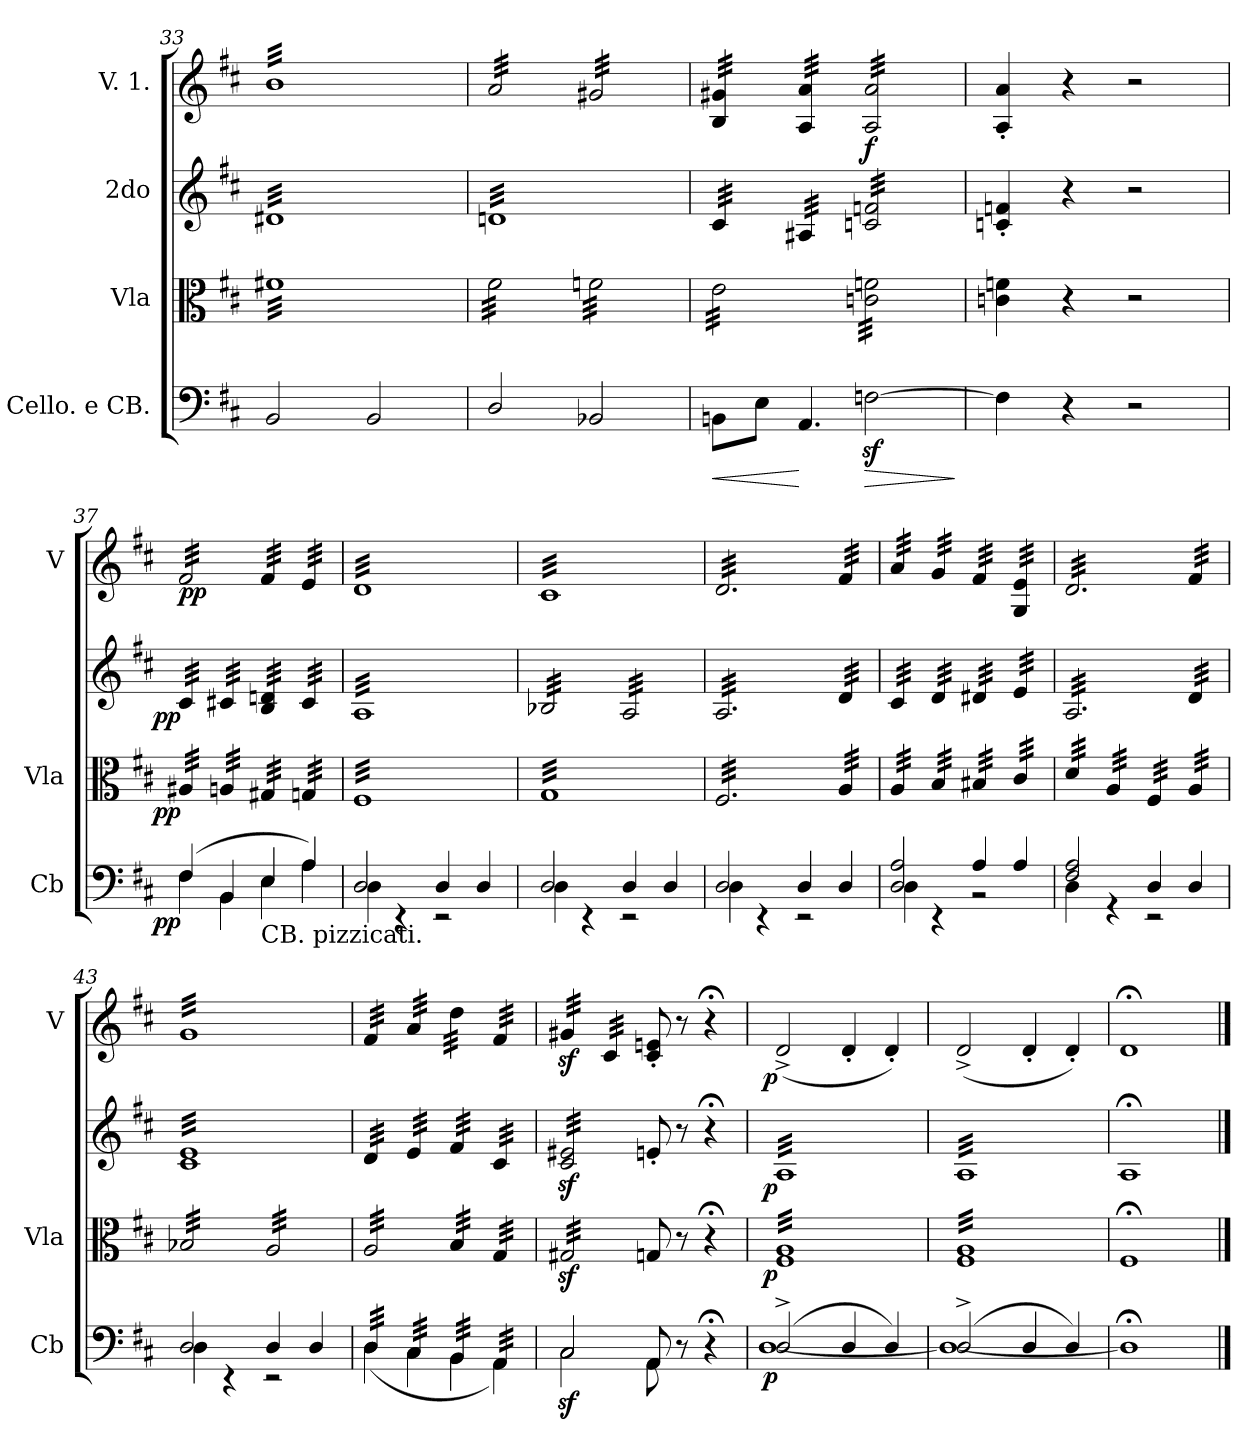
**kern	**dynam	**kern	**dynam	**kern	**dynam	**kern	**dynam
*part4	*part4	*part3	*part3	*part2	*part2	*part1	*part1
*staff4	*staff4	*staff3	*staff3	*staff2	*staff2	*staff1	*staff1
*I"Cello. e CB.	*	*I"Vla	*	*I"2do	*	*I"V. 1.	*
*I'Cb	*	*I'Vla	*	*	*	*I'V	*
*clefF4	*	*clefC3	*	*clefG2	*	*clefG2	*
*k[f#c#]	*	*k[f#c#]	*	*k[f#c#]	*	*k[f#c#]	*
=33	=33	=33	=33	=33	=33	=33	=33
*	*	*tremolo	*	*	*	*	*
*	*	*	*	*tremolo	*	*	*
*	*	*	*	*	*	*tremolo	*
2BB/	.	32f#X\LLL	.	32d#X/LLL	.	32b/LLL	.
.	.	32f#X\	.	32d#X/	.	32b/	.
.	.	32f#X\	.	32d#X/	.	32b/	.
.	.	32f#X\	.	32d#X/	.	32b/	.
.	.	32f#X\	.	32d#X/	.	32b/	.
.	.	32f#X\	.	32d#X/	.	32b/	.
.	.	32f#X\	.	32d#X/	.	32b/	.
.	.	32f#X\	.	32d#X/	.	32b/	.
.	.	32f#X\	.	32d#X/	.	32b/	.
.	.	32f#X\	.	32d#X/	.	32b/	.
.	.	32f#X\	.	32d#X/	.	32b/	.
.	.	32f#X\	.	32d#X/	.	32b/	.
.	.	32f#X\	.	32d#X/	.	32b/	.
.	.	32f#X\	.	32d#X/	.	32b/	.
.	.	32f#X\	.	32d#X/	.	32b/	.
.	.	32f#X\	.	32d#X/	.	32b/	.
2BB/	.	32f#X\	.	32d#X/	.	32b/	.
.	.	32f#X\	.	32d#X/	.	32b/	.
.	.	32f#X\	.	32d#X/	.	32b/	.
.	.	32f#X\	.	32d#X/	.	32b/	.
.	.	32f#X\	.	32d#X/	.	32b/	.
.	.	32f#X\	.	32d#X/	.	32b/	.
.	.	32f#X\	.	32d#X/	.	32b/	.
.	.	32f#X\	.	32d#X/	.	32b/	.
.	.	32f#X\	.	32d#X/	.	32b/	.
.	.	32f#X\	.	32d#X/	.	32b/	.
.	.	32f#X\	.	32d#X/	.	32b/	.
.	.	32f#X\	.	32d#X/	.	32b/	.
.	.	32f#X\	.	32d#X/	.	32b/	.
.	.	32f#X\	.	32d#X/	.	32b/	.
.	.	32f#X\	.	32d#X/	.	32b/	.
.	.	32f#X\JJJ	.	32d#X/JJJ	.	32b/JJJ	.
=34	=34	=34	=34	=34	=34	=34	=34
2D/	.	32f#\LLL	.	32dn/LLL	.	32a/LLL	.
.	.	32f#\	.	32dn/	.	32a/	.
.	.	32f#\	.	32dn/	.	32a/	.
.	.	32f#\	.	32dn/	.	32a/	.
.	.	32f#\	.	32dn/	.	32a/	.
.	.	32f#\	.	32dn/	.	32a/	.
.	.	32f#\	.	32dn/	.	32a/	.
.	.	32f#\	.	32dn/	.	32a/	.
.	.	32f#\	.	32dn/	.	32a/	.
.	.	32f#\	.	32dn/	.	32a/	.
.	.	32f#\	.	32dn/	.	32a/	.
.	.	32f#\	.	32dn/	.	32a/	.
.	.	32f#\	.	32dn/	.	32a/	.
.	.	32f#\	.	32dn/	.	32a/	.
.	.	32f#\	.	32dn/	.	32a/	.
.	.	32f#\JJJ	.	32dn/	.	32a/JJJ	.
2BB-X/	.	32fn\LLL	.	32dn/	.	32g#X/LLL	.
.	.	32fn\	.	32dn/	.	32g#X/	.
.	.	32fn\	.	32dn/	.	32g#X/	.
.	.	32fn\	.	32dn/	.	32g#X/	.
.	.	32fn\	.	32dn/	.	32g#X/	.
.	.	32fn\	.	32dn/	.	32g#X/	.
.	.	32fn\	.	32dn/	.	32g#X/	.
.	.	32fn\	.	32dn/	.	32g#X/	.
.	.	32fn\	.	32dn/	.	32g#X/	.
.	.	32fn\	.	32dn/	.	32g#X/	.
.	.	32fn\	.	32dn/	.	32g#X/	.
.	.	32fn\	.	32dn/	.	32g#X/	.
.	.	32fn\	.	32dn/	.	32g#X/	.
.	.	32fn\	.	32dn/	.	32g#X/	.
.	.	32fn\	.	32dn/	.	32g#X/	.
.	.	32fn\JJJ	.	32dn/JJJ	.	32g#X/JJJ	.
=35	=35	=35	=35	=35	=35	=35	=35
!	!LO:HP:b	!	!	!	!	!	!
8BBn\L	<	32e\LLL	.	32c#/LLL	.	32B/ 32g#X/LLL	.
.	.	32e\	.	32c#/	.	32B/ 32g#X/	.
.	.	32e\	.	32c#/	.	32B/ 32g#X/	.
.	.	32e\	.	32c#/	.	32B/ 32g#X/	.
8E\J	.	32e\	.	32c#/	.	32B/ 32g#X/	.
.	.	32e\	.	32c#/	.	32B/ 32g#X/	.
.	.	32e\	.	32c#/	.	32B/ 32g#X/	.
.	.	32e\	.	32c#/JJJ	.	32B/ 32g#X/JJJ	.
!LO:N:vis=4.	!	!	!	!	!	!	!
4AA/	[	32e\	.	32A#X/LLL	.	32A/ 32a/LLL	.
.	.	32e\	.	32A#X/	.	32A/ 32a/	.
.	.	32e\	.	32A#X/	.	32A/ 32a/	.
.	.	32e\	.	32A#X/	.	32A/ 32a/	.
.	.	32e\	.	32A#X/	.	32A/ 32a/	.
.	.	32e\	.	32A#X/	.	32A/ 32a/	.
.	.	32e\	.	32A#X/	.	32A/ 32a/	.
.	.	32e\JJJ	.	32A#X/JJJ	.	32A/ 32a/JJJ	.
!	!LO:HP:b	!	!	!	!	!	!
[2Fnz\	>	32cn\ 32fn\LLL	.	32cn/ 32fn/LLL	.	32A/ 32a/LLL	f
.	.	32cn\ 32fn\	.	32cn/ 32fn/	.	32A/ 32a/	.
.	.	32cn\ 32fn\	.	32cn/ 32fn/	.	32A/ 32a/	.
.	.	32cn\ 32fn\	.	32cn/ 32fn/	.	32A/ 32a/	.
.	.	32cn\ 32fn\	.	32cn/ 32fn/	.	32A/ 32a/	.
.	.	32cn\ 32fn\	.	32cn/ 32fn/	.	32A/ 32a/	.
.	.	32cn\ 32fn\	.	32cn/ 32fn/	.	32A/ 32a/	.
.	.	32cn\ 32fn\	.	32cn/ 32fn/	.	32A/ 32a/	.
.	.	32cn\ 32fn\	.	32cn/ 32fn/	.	32A/ 32a/	.
.	.	32cn\ 32fn\	.	32cn/ 32fn/	.	32A/ 32a/	.
.	.	32cn\ 32fn\	.	32cn/ 32fn/	.	32A/ 32a/	.
.	.	32cn\ 32fn\	.	32cn/ 32fn/	.	32A/ 32a/	.
.	.	32cn\ 32fn\	.	32cn/ 32fn/	.	32A/ 32a/	.
.	.	32cn\ 32fn\	.	32cn/ 32fn/	.	32A/ 32a/	.
.	.	32cn\ 32fn\	.	32cn/ 32fn/	.	32A/ 32a/	.
.	.	32cn\ 32fn\JJJ	.	32cn/ 32fn/JJJ	.	32A/ 32a/JJJ	.
*	*	*	*	*	*	*Xtremolo	*
*	*	*	*	*Xtremolo	*	*	*
*	*	*Xtremolo	*	*	*	*	*
.	]	.	.	.	.	.	.
=36	=36	=36	=36	=36	=36	=36	=36
4F\]	.	4cn\ 4fn\	.	4cn'/ 4fn'/	.	4A'/ 4a'/	.
4r	.	4r	.	4r	.	4r	.
2r	.	2r	.	2r	.	2r	.
=37	=37	=37	=37	=37	=37	=37	=37
*^	*	*	*	*	*	*	*
!	!	!LO:DY:rj	!	!LO:DY:rj	!	!LO:DY:rj	!	!
*	*	*	*tremolo	*	*	*	*	*
*	*	*	*	*	*tremolo	*	*	*
*	*	*	*	*	*	*	*tremolo	*
(4F#/	4F#\	pp	32A#X/LLL	pp	32c#/LLL	pp	32f#/LLL	pp
.	.	.	32A#X/	.	32c#/	.	32f#/	.
.	.	.	32A#X/	.	32c#/	.	32f#/	.
.	.	.	32A#X/	.	32c#/	.	32f#/	.
.	.	.	32A#X/	.	32c#/	.	32f#/	.
.	.	.	32A#X/	.	32c#/	.	32f#/	.
.	.	.	32A#X/	.	32c#/	.	32f#/	.
.	.	.	32A#X/JJJ	.	32c#/JJJ	.	32f#/	.
4BB/	4BB\	.	32An/LLL	.	32c#X/LLL	.	32f#/	.
.	.	.	32An/	.	32c#X/	.	32f#/	.
.	.	.	32An/	.	32c#X/	.	32f#/	.
.	.	.	32An/	.	32c#X/	.	32f#/	.
.	.	.	32An/	.	32c#X/	.	32f#/	.
.	.	.	32An/	.	32c#X/	.	32f#/	.
.	.	.	32An/	.	32c#X/	.	32f#/	.
.	.	.	32An/JJJ	.	32c#X/JJJ	.	32f#/JJJ	.
!LO:TX:b:t=CB. pizzicati.	!	!	!	!	!	!	!	!
4E/	4E\	.	32G#X/LLL	.	32B/ 32dn/LLL	.	32f#/LLL	.
.	.	.	32G#X/	.	32B/ 32dn/	.	32f#/	.
.	.	.	32G#X/	.	32B/ 32dn/	.	32f#/	.
.	.	.	32G#X/	.	32B/ 32dn/	.	32f#/	.
.	.	.	32G#X/	.	32B/ 32dn/	.	32f#/	.
.	.	.	32G#X/	.	32B/ 32dn/	.	32f#/	.
.	.	.	32G#X/	.	32B/ 32dn/	.	32f#/	.
.	.	.	32G#X/JJJ	.	32B/ 32dn/JJJ	.	32f#/JJJ	.
4A/)	4A\	.	32Gn/LLL	.	32c#/LLL	.	32e/LLL	.
.	.	.	32Gn/	.	32c#/	.	32e/	.
.	.	.	32Gn/	.	32c#/	.	32e/	.
.	.	.	32Gn/	.	32c#/	.	32e/	.
.	.	.	32Gn/	.	32c#/	.	32e/	.
.	.	.	32Gn/	.	32c#/	.	32e/	.
.	.	.	32Gn/	.	32c#/	.	32e/	.
.	.	.	32Gn/JJJ	.	32c#/JJJ	.	32e/JJJ	.
=38	=38	=38	=38	=38	=38	=38	=38	=38
2D/	4D\	.	32F#/LLL	.	32A/LLL	.	32d/LLL	.
.	.	.	32F#/	.	32A/	.	32d/	.
.	.	.	32F#/	.	32A/	.	32d/	.
.	.	.	32F#/	.	32A/	.	32d/	.
.	.	.	32F#/	.	32A/	.	32d/	.
.	.	.	32F#/	.	32A/	.	32d/	.
.	.	.	32F#/	.	32A/	.	32d/	.
.	.	.	32F#/	.	32A/	.	32d/	.
.	4r	.	32F#/	.	32A/	.	32d/	.
.	.	.	32F#/	.	32A/	.	32d/	.
.	.	.	32F#/	.	32A/	.	32d/	.
.	.	.	32F#/	.	32A/	.	32d/	.
.	.	.	32F#/	.	32A/	.	32d/	.
.	.	.	32F#/	.	32A/	.	32d/	.
.	.	.	32F#/	.	32A/	.	32d/	.
.	.	.	32F#/	.	32A/	.	32d/	.
4D/	2r	.	32F#/	.	32A/	.	32d/	.
.	.	.	32F#/	.	32A/	.	32d/	.
.	.	.	32F#/	.	32A/	.	32d/	.
.	.	.	32F#/	.	32A/	.	32d/	.
.	.	.	32F#/	.	32A/	.	32d/	.
.	.	.	32F#/	.	32A/	.	32d/	.
.	.	.	32F#/	.	32A/	.	32d/	.
.	.	.	32F#/	.	32A/	.	32d/	.
4D/	.	.	32F#/	.	32A/	.	32d/	.
.	.	.	32F#/	.	32A/	.	32d/	.
.	.	.	32F#/	.	32A/	.	32d/	.
.	.	.	32F#/	.	32A/	.	32d/	.
.	.	.	32F#/	.	32A/	.	32d/	.
.	.	.	32F#/	.	32A/	.	32d/	.
.	.	.	32F#/	.	32A/	.	32d/	.
.	.	.	32F#/JJJ	.	32A/JJJ	.	32d/JJJ	.
=39	=39	=39	=39	=39	=39	=39	=39	=39
2D/	4D\	.	32G/LLL	.	32B-X/LLL	.	32c#/LLL	.
.	.	.	32G/	.	32B-X/	.	32c#/	.
.	.	.	32G/	.	32B-X/	.	32c#/	.
.	.	.	32G/	.	32B-X/	.	32c#/	.
.	.	.	32G/	.	32B-X/	.	32c#/	.
.	.	.	32G/	.	32B-X/	.	32c#/	.
.	.	.	32G/	.	32B-X/	.	32c#/	.
.	.	.	32G/	.	32B-X/	.	32c#/	.
.	4r	.	32G/	.	32B-X/	.	32c#/	.
.	.	.	32G/	.	32B-X/	.	32c#/	.
.	.	.	32G/	.	32B-X/	.	32c#/	.
.	.	.	32G/	.	32B-X/	.	32c#/	.
.	.	.	32G/	.	32B-X/	.	32c#/	.
.	.	.	32G/	.	32B-X/	.	32c#/	.
.	.	.	32G/	.	32B-X/	.	32c#/	.
.	.	.	32G/	.	32B-X/JJJ	.	32c#/	.
4D/	2r	.	32G/	.	32A/LLL	.	32c#/	.
.	.	.	32G/	.	32A/	.	32c#/	.
.	.	.	32G/	.	32A/	.	32c#/	.
.	.	.	32G/	.	32A/	.	32c#/	.
.	.	.	32G/	.	32A/	.	32c#/	.
.	.	.	32G/	.	32A/	.	32c#/	.
.	.	.	32G/	.	32A/	.	32c#/	.
.	.	.	32G/	.	32A/	.	32c#/	.
4D/	.	.	32G/	.	32A/	.	32c#/	.
.	.	.	32G/	.	32A/	.	32c#/	.
.	.	.	32G/	.	32A/	.	32c#/	.
.	.	.	32G/	.	32A/	.	32c#/	.
.	.	.	32G/	.	32A/	.	32c#/	.
.	.	.	32G/	.	32A/	.	32c#/	.
.	.	.	32G/	.	32A/	.	32c#/	.
.	.	.	32G/JJJ	.	32A/JJJ	.	32c#/JJJ	.
=40	=40	=40	=40	=40	=40	=40	=40	=40
2D/	4D\	.	32F#/LLL	.	32A/LLL	.	32d/LLL	.
.	.	.	32F#/	.	32A/	.	32d/	.
.	.	.	32F#/	.	32A/	.	32d/	.
.	.	.	32F#/	.	32A/	.	32d/	.
.	.	.	32F#/	.	32A/	.	32d/	.
.	.	.	32F#/	.	32A/	.	32d/	.
.	.	.	32F#/	.	32A/	.	32d/	.
.	.	.	32F#/	.	32A/	.	32d/	.
.	4r	.	32F#/	.	32A/	.	32d/	.
.	.	.	32F#/	.	32A/	.	32d/	.
.	.	.	32F#/	.	32A/	.	32d/	.
.	.	.	32F#/	.	32A/	.	32d/	.
.	.	.	32F#/	.	32A/	.	32d/	.
.	.	.	32F#/	.	32A/	.	32d/	.
.	.	.	32F#/	.	32A/	.	32d/	.
.	.	.	32F#/	.	32A/	.	32d/	.
4D/	2r	.	32F#/	.	32A/	.	32d/	.
.	.	.	32F#/	.	32A/	.	32d/	.
.	.	.	32F#/	.	32A/	.	32d/	.
.	.	.	32F#/	.	32A/	.	32d/	.
.	.	.	32F#/	.	32A/	.	32d/	.
.	.	.	32F#/	.	32A/	.	32d/	.
.	.	.	32F#/	.	32A/	.	32d/	.
.	.	.	32F#/JJJ	.	32A/JJJ	.	32d/JJJ	.
4D/	.	.	32A/LLL	.	32d/LLL	.	32f#/LLL	.
.	.	.	32A/	.	32d/	.	32f#/	.
.	.	.	32A/	.	32d/	.	32f#/	.
.	.	.	32A/	.	32d/	.	32f#/	.
.	.	.	32A/	.	32d/	.	32f#/	.
.	.	.	32A/	.	32d/	.	32f#/	.
.	.	.	32A/	.	32d/	.	32f#/	.
.	.	.	32A/JJJ	.	32d/JJJ	.	32f#/JJJ	.
=41	=41	=41	=41	=41	=41	=41	=41	=41
2D/ 2A/	4D\	.	32A/LLL	.	32c#/LLL	.	32a/LLL	.
.	.	.	32A/	.	32c#/	.	32a/	.
.	.	.	32A/	.	32c#/	.	32a/	.
.	.	.	32A/	.	32c#/	.	32a/	.
.	.	.	32A/	.	32c#/	.	32a/	.
.	.	.	32A/	.	32c#/	.	32a/	.
.	.	.	32A/	.	32c#/	.	32a/	.
.	.	.	32A/JJJ	.	32c#/JJJ	.	32a/JJJ	.
.	4r	.	32B/LLL	.	32d/LLL	.	32g/LLL	.
.	.	.	32B/	.	32d/	.	32g/	.
.	.	.	32B/	.	32d/	.	32g/	.
.	.	.	32B/	.	32d/	.	32g/	.
.	.	.	32B/	.	32d/	.	32g/	.
.	.	.	32B/	.	32d/	.	32g/	.
.	.	.	32B/	.	32d/	.	32g/	.
.	.	.	32B/JJJ	.	32d/JJJ	.	32g/JJJ	.
4A/	2r	.	32B#X/LLL	.	32d#X/LLL	.	32f#/LLL	.
.	.	.	32B#X/	.	32d#X/	.	32f#/	.
.	.	.	32B#X/	.	32d#X/	.	32f#/	.
.	.	.	32B#X/	.	32d#X/	.	32f#/	.
.	.	.	32B#X/	.	32d#X/	.	32f#/	.
.	.	.	32B#X/	.	32d#X/	.	32f#/	.
.	.	.	32B#X/	.	32d#X/	.	32f#/	.
.	.	.	32B#X/JJJ	.	32d#X/JJJ	.	32f#/JJJ	.
4A/	.	.	32c#/LLL	.	32e/LLL	.	32G/ 32e/LLL	.
.	.	.	32c#/	.	32e/	.	32G/ 32e/	.
.	.	.	32c#/	.	32e/	.	32G/ 32e/	.
.	.	.	32c#/	.	32e/	.	32G/ 32e/	.
.	.	.	32c#/	.	32e/	.	32G/ 32e/	.
.	.	.	32c#/	.	32e/	.	32G/ 32e/	.
.	.	.	32c#/	.	32e/	.	32G/ 32e/	.
.	.	.	32c#/JJJ	.	32e/JJJ	.	32G/ 32e/JJJ	.
=42	=42	=42	=42	=42	=42	=42	=42	=42
2F#/ 2A/	4D\	.	32d/LLL	.	32A/LLL	.	32d/LLL	.
.	.	.	32d/	.	32A/	.	32d/	.
.	.	.	32d/	.	32A/	.	32d/	.
.	.	.	32d/	.	32A/	.	32d/	.
.	.	.	32d/	.	32A/	.	32d/	.
.	.	.	32d/	.	32A/	.	32d/	.
.	.	.	32d/	.	32A/	.	32d/	.
.	.	.	32d/JJJ	.	32A/	.	32d/	.
.	4r	.	32A/LLL	.	32A/	.	32d/	.
.	.	.	32A/	.	32A/	.	32d/	.
.	.	.	32A/	.	32A/	.	32d/	.
.	.	.	32A/	.	32A/	.	32d/	.
.	.	.	32A/	.	32A/	.	32d/	.
.	.	.	32A/	.	32A/	.	32d/	.
.	.	.	32A/	.	32A/	.	32d/	.
.	.	.	32A/JJJ	.	32A/	.	32d/	.
4D/	2r	.	32F#/LLL	.	32A/	.	32d/	.
.	.	.	32F#/	.	32A/	.	32d/	.
.	.	.	32F#/	.	32A/	.	32d/	.
.	.	.	32F#/	.	32A/	.	32d/	.
.	.	.	32F#/	.	32A/	.	32d/	.
.	.	.	32F#/	.	32A/	.	32d/	.
.	.	.	32F#/	.	32A/	.	32d/	.
.	.	.	32F#/JJJ	.	32A/JJJ	.	32d/JJJ	.
4D/	.	.	32A/LLL	.	32d/LLL	.	32f#/LLL	.
.	.	.	32A/	.	32d/	.	32f#/	.
.	.	.	32A/	.	32d/	.	32f#/	.
.	.	.	32A/	.	32d/	.	32f#/	.
.	.	.	32A/	.	32d/	.	32f#/	.
.	.	.	32A/	.	32d/	.	32f#/	.
.	.	.	32A/	.	32d/	.	32f#/	.
.	.	.	32A/JJJ	.	32d/JJJ	.	32f#/JJJ	.
=43	=43	=43	=43	=43	=43	=43	=43	=43
2D/	4D\	.	32B-X/LLL	.	32c#/ 32e/LLL	.	32g/LLL	.
.	.	.	32B-X/	.	32c#/ 32e/	.	32g/	.
.	.	.	32B-X/	.	32c#/ 32e/	.	32g/	.
.	.	.	32B-X/	.	32c#/ 32e/	.	32g/	.
.	.	.	32B-X/	.	32c#/ 32e/	.	32g/	.
.	.	.	32B-X/	.	32c#/ 32e/	.	32g/	.
.	.	.	32B-X/	.	32c#/ 32e/	.	32g/	.
.	.	.	32B-X/	.	32c#/ 32e/	.	32g/	.
.	4r	.	32B-X/	.	32c#/ 32e/	.	32g/	.
.	.	.	32B-X/	.	32c#/ 32e/	.	32g/	.
.	.	.	32B-X/	.	32c#/ 32e/	.	32g/	.
.	.	.	32B-X/	.	32c#/ 32e/	.	32g/	.
.	.	.	32B-X/	.	32c#/ 32e/	.	32g/	.
.	.	.	32B-X/	.	32c#/ 32e/	.	32g/	.
.	.	.	32B-X/	.	32c#/ 32e/	.	32g/	.
.	.	.	32B-X/JJJ	.	32c#/ 32e/	.	32g/	.
4D/	2r	.	32A/LLL	.	32c#/ 32e/	.	32g/	.
.	.	.	32A/	.	32c#/ 32e/	.	32g/	.
.	.	.	32A/	.	32c#/ 32e/	.	32g/	.
.	.	.	32A/	.	32c#/ 32e/	.	32g/	.
.	.	.	32A/	.	32c#/ 32e/	.	32g/	.
.	.	.	32A/	.	32c#/ 32e/	.	32g/	.
.	.	.	32A/	.	32c#/ 32e/	.	32g/	.
.	.	.	32A/	.	32c#/ 32e/	.	32g/	.
4D/	.	.	32A/	.	32c#/ 32e/	.	32g/	.
.	.	.	32A/	.	32c#/ 32e/	.	32g/	.
.	.	.	32A/	.	32c#/ 32e/	.	32g/	.
.	.	.	32A/	.	32c#/ 32e/	.	32g/	.
.	.	.	32A/	.	32c#/ 32e/	.	32g/	.
.	.	.	32A/	.	32c#/ 32e/	.	32g/	.
.	.	.	32A/	.	32c#/ 32e/	.	32g/	.
.	.	.	32A/JJJ	.	32c#/ 32e/JJJ	.	32g/JJJ	.
=44	=44	=44	=44	=44	=44	=44	=44	=44
!LO:TX:b:t=arco.	!	!	!	!	!	!	!	!
*tremolo	*	*	*	*	*	*	*	*
32D/LLL	(4D\	.	32A/LLL	.	32d/LLL	.	32f#/LLL	.
32D/	.	.	32A/	.	32d/	.	32f#/	.
32D/	.	.	32A/	.	32d/	.	32f#/	.
32D/	.	.	32A/	.	32d/	.	32f#/	.
32D/	.	.	32A/	.	32d/	.	32f#/	.
32D/	.	.	32A/	.	32d/	.	32f#/	.
32D/	.	.	32A/	.	32d/	.	32f#/	.
32D/JJJ	.	.	32A/	.	32d/JJJ	.	32f#/JJJ	.
32C#/LLL	4C#\	.	32A/	.	32e/LLL	.	32a/LLL	.
32C#/	.	.	32A/	.	32e/	.	32a/	.
32C#/	.	.	32A/	.	32e/	.	32a/	.
32C#/	.	.	32A/	.	32e/	.	32a/	.
32C#/	.	.	32A/	.	32e/	.	32a/	.
32C#/	.	.	32A/	.	32e/	.	32a/	.
32C#/	.	.	32A/	.	32e/	.	32a/	.
32C#/JJJ	.	.	32A/JJJ	.	32e/JJJ	.	32a/JJJ	.
32BB/LLL	4BB\	.	32B/LLL	.	32f#/LLL	.	32dd\LLL	.
32BB/	.	.	32B/	.	32f#/	.	32dd\	.
32BB/	.	.	32B/	.	32f#/	.	32dd\	.
32BB/	.	.	32B/	.	32f#/	.	32dd\	.
32BB/	.	.	32B/	.	32f#/	.	32dd\	.
32BB/	.	.	32B/	.	32f#/	.	32dd\	.
32BB/	.	.	32B/	.	32f#/	.	32dd\	.
32BB/JJJ	.	.	32B/JJJ	.	32f#/JJJ	.	32dd\JJJ	.
32AA/LLL	4AA\)	.	32G/LLL	.	32c#/LLL	.	32f#/LLL	.
32AA/	.	.	32G/	.	32c#/	.	32f#/	.
32AA/	.	.	32G/	.	32c#/	.	32f#/	.
32AA/	.	.	32G/	.	32c#/	.	32f#/	.
32AA/	.	.	32G/	.	32c#/	.	32f#/	.
32AA/	.	.	32G/	.	32c#/	.	32f#/	.
32AA/	.	.	32G/	.	32c#/	.	32f#/	.
32AA/JJJ	.	.	32G/JJJ	.	32c#/JJJ	.	32f#/JJJ	.
*Xtremolo	*	*	*	*	*	*	*	*
=45	=45	=45	=45	=45	=45	=45	=45	=45
2C#/	2C#z\	.	32G#Xz/LLL	.	32c#z/ 32e#Xz/LLL	.	32g#Xz/LLL	.
.	.	.	32G#Xz/	.	32c#z/ 32e#Xz/	.	32g#Xz/	.
.	.	.	32G#Xz/	.	32c#z/ 32e#Xz/	.	32g#Xz/	.
.	.	.	32G#Xz/	.	32c#z/ 32e#Xz/	.	32g#Xz/	.
.	.	.	32G#Xz/	.	32c#z/ 32e#Xz/	.	32g#Xz/	.
.	.	.	32G#Xz/	.	32c#z/ 32e#Xz/	.	32g#Xz/	.
.	.	.	32G#Xz/	.	32c#z/ 32e#Xz/	.	32g#Xz/	.
.	.	.	32G#Xz/	.	32c#z/ 32e#Xz/	.	32g#Xz/JJJ	.
.	.	.	32G#Xz/	.	32c#z/ 32e#Xz/	.	32c#/LLL	.
.	.	.	32G#Xz/	.	32c#z/ 32e#Xz/	.	32c#/	.
.	.	.	32G#Xz/	.	32c#z/ 32e#Xz/	.	32c#/	.
.	.	.	32G#Xz/	.	32c#z/ 32e#Xz/	.	32c#/	.
.	.	.	32G#Xz/	.	32c#z/ 32e#Xz/	.	32c#/	.
.	.	.	32G#Xz/	.	32c#z/ 32e#Xz/	.	32c#/	.
.	.	.	32G#Xz/	.	32c#z/ 32e#Xz/	.	32c#/	.
.	.	.	32G#Xz/JJJ	.	32c#z/ 32e#Xz/JJJ	.	32c#/JJJ	.
*	*	*	*	*	*	*	*Xtremolo	*
*	*	*	*	*	*Xtremolo	*	*	*
*	*	*	*Xtremolo	*	*	*	*	*
8AA/	8AA\	.	8Gn/	.	8en'/	.	8c#'/ 8en'/	.
8r	8ryy	.	8r	.	8r	.	8r	.
4r;<	4ryy	.	4r;<	.	4r;<	.	4r;<	.
=46	=46	=46	=46	=46	=46	=46	=46	=46
!	!	!LO:DY:rj	!	!LO:DY:rj	!	!LO:DY:rj	!	!LO:DY:rj
*	*	*	*tremolo	*	*	*	*	*
*	*	*	*	*	*tremolo	*	*	*
(2D^</	[1D	p	32F#/ 32A/LLL	p	32A/LLL	p	(2d^/	p
.	.	.	32F#/ 32A/	.	32A/	.	.	.
.	.	.	32F#/ 32A/	.	32A/	.	.	.
.	.	.	32F#/ 32A/	.	32A/	.	.	.
.	.	.	32F#/ 32A/	.	32A/	.	.	.
.	.	.	32F#/ 32A/	.	32A/	.	.	.
.	.	.	32F#/ 32A/	.	32A/	.	.	.
.	.	.	32F#/ 32A/	.	32A/	.	.	.
.	.	.	32F#/ 32A/	.	32A/	.	.	.
.	.	.	32F#/ 32A/	.	32A/	.	.	.
.	.	.	32F#/ 32A/	.	32A/	.	.	.
.	.	.	32F#/ 32A/	.	32A/	.	.	.
.	.	.	32F#/ 32A/	.	32A/	.	.	.
.	.	.	32F#/ 32A/	.	32A/	.	.	.
.	.	.	32F#/ 32A/	.	32A/	.	.	.
.	.	.	32F#/ 32A/	.	32A/	.	.	.
4D/	.	.	32F#/ 32A/	.	32A/	.	4d'/	.
.	.	.	32F#/ 32A/	.	32A/	.	.	.
.	.	.	32F#/ 32A/	.	32A/	.	.	.
.	.	.	32F#/ 32A/	.	32A/	.	.	.
.	.	.	32F#/ 32A/	.	32A/	.	.	.
.	.	.	32F#/ 32A/	.	32A/	.	.	.
.	.	.	32F#/ 32A/	.	32A/	.	.	.
.	.	.	32F#/ 32A/	.	32A/	.	.	.
4D/)	.	.	32F#/ 32A/	.	32A/	.	4d'/)	.
.	.	.	32F#/ 32A/	.	32A/	.	.	.
.	.	.	32F#/ 32A/	.	32A/	.	.	.
.	.	.	32F#/ 32A/	.	32A/	.	.	.
.	.	.	32F#/ 32A/	.	32A/	.	.	.
.	.	.	32F#/ 32A/	.	32A/	.	.	.
.	.	.	32F#/ 32A/	.	32A/	.	.	.
.	.	.	32F#/ 32A/JJJ	.	32A/JJJ	.	.	.
=47	=47	=47	=47	=47	=47	=47	=47	=47
(2D^</	1D_	.	32F#/ 32A/LLL	.	32A/LLL	.	(2d^/	.
.	.	.	32F#/ 32A/	.	32A/	.	.	.
.	.	.	32F#/ 32A/	.	32A/	.	.	.
.	.	.	32F#/ 32A/	.	32A/	.	.	.
.	.	.	32F#/ 32A/	.	32A/	.	.	.
.	.	.	32F#/ 32A/	.	32A/	.	.	.
.	.	.	32F#/ 32A/	.	32A/	.	.	.
.	.	.	32F#/ 32A/	.	32A/	.	.	.
.	.	.	32F#/ 32A/	.	32A/	.	.	.
.	.	.	32F#/ 32A/	.	32A/	.	.	.
.	.	.	32F#/ 32A/	.	32A/	.	.	.
.	.	.	32F#/ 32A/	.	32A/	.	.	.
.	.	.	32F#/ 32A/	.	32A/	.	.	.
.	.	.	32F#/ 32A/	.	32A/	.	.	.
.	.	.	32F#/ 32A/	.	32A/	.	.	.
.	.	.	32F#/ 32A/	.	32A/	.	.	.
4D/	.	.	32F#/ 32A/	.	32A/	.	4d'/	.
.	.	.	32F#/ 32A/	.	32A/	.	.	.
.	.	.	32F#/ 32A/	.	32A/	.	.	.
.	.	.	32F#/ 32A/	.	32A/	.	.	.
.	.	.	32F#/ 32A/	.	32A/	.	.	.
.	.	.	32F#/ 32A/	.	32A/	.	.	.
.	.	.	32F#/ 32A/	.	32A/	.	.	.
.	.	.	32F#/ 32A/	.	32A/	.	.	.
4D/)	.	.	32F#/ 32A/	.	32A/	.	4d'/)	.
.	.	.	32F#/ 32A/	.	32A/	.	.	.
.	.	.	32F#/ 32A/	.	32A/	.	.	.
.	.	.	32F#/ 32A/	.	32A/	.	.	.
.	.	.	32F#/ 32A/	.	32A/	.	.	.
.	.	.	32F#/ 32A/	.	32A/	.	.	.
.	.	.	32F#/ 32A/	.	32A/	.	.	.
.	.	.	32F#/ 32A/JJJ	.	32A/JJJ	.	.	.
*	*	*	*	*	*Xtremolo	*	*	*
*	*	*	*Xtremolo	*	*	*	*	*
*v	*v	*	*	*	*	*	*	*
=48	=48	=48	=48	=48	=48	=48	=48
1D;<]	.	1F#;<	.	1A;<	.	1d;<	.
==	==	==	==	==	==	==	==
*-	*-	*-	*-	*-	*-	*-	*-
